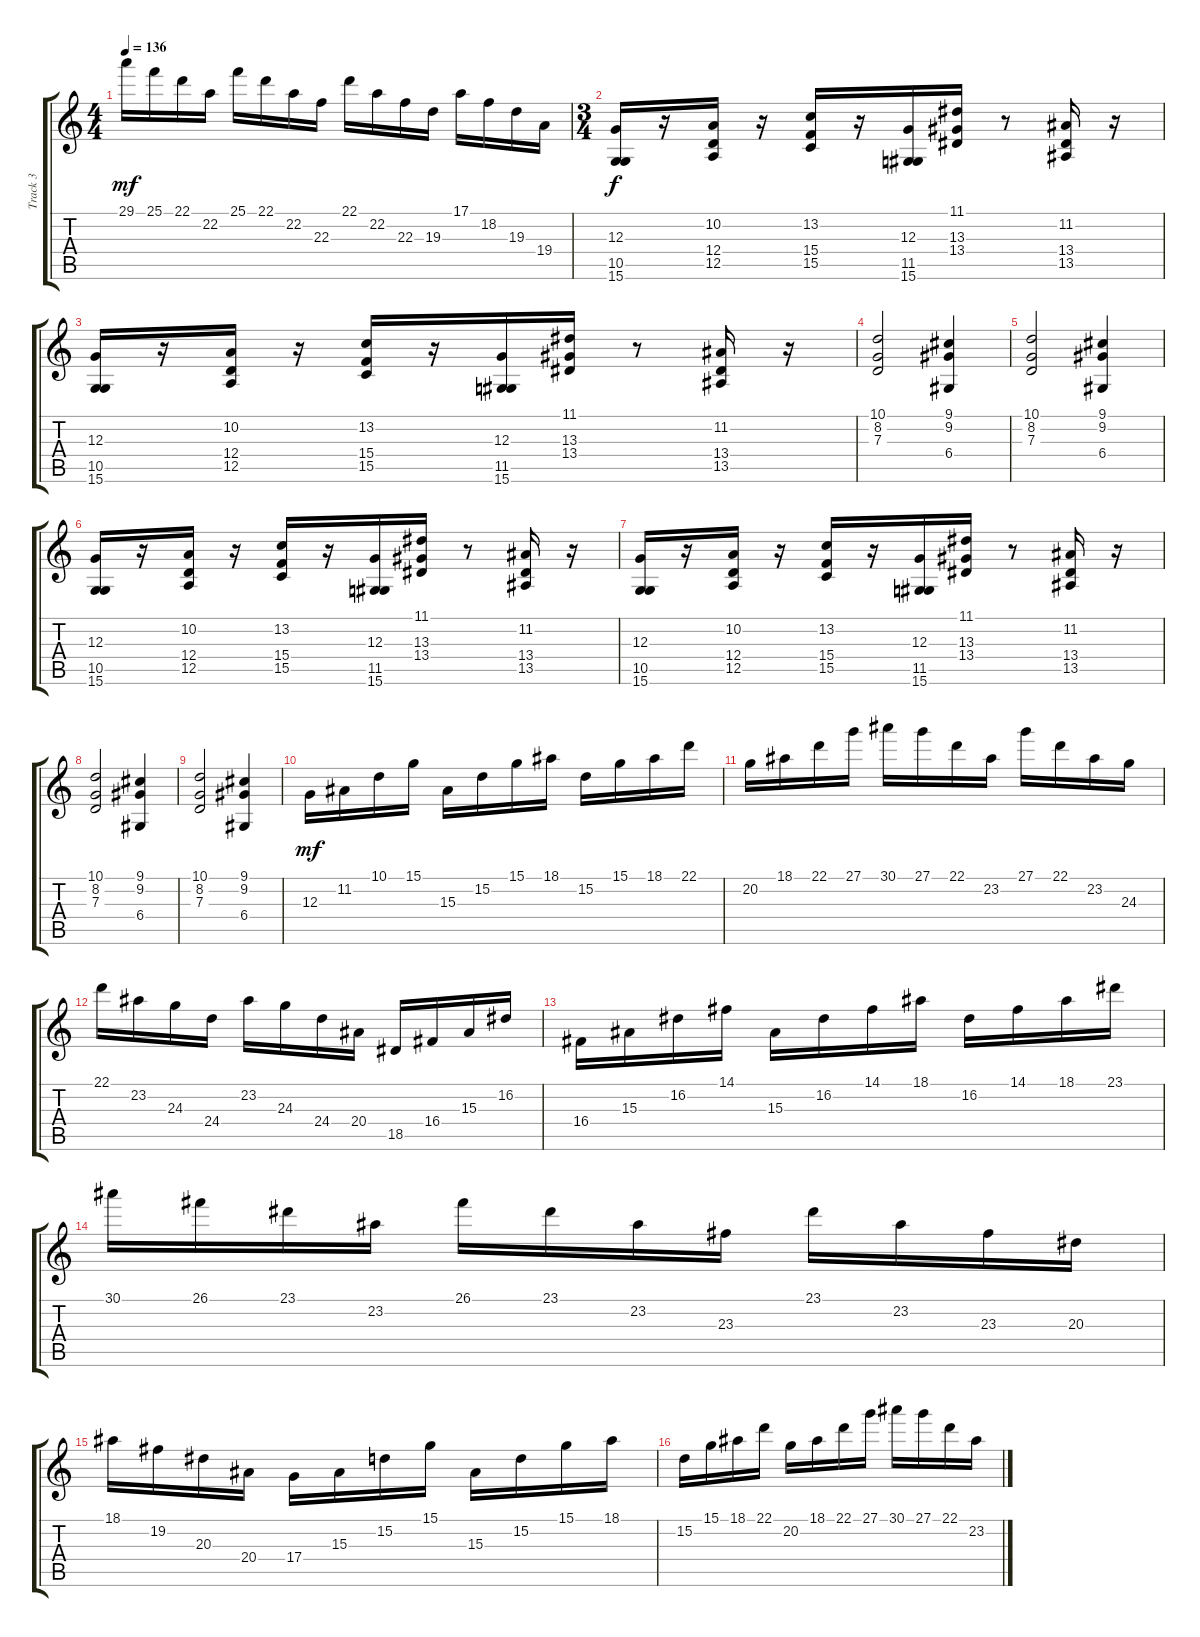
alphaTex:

\track ("Track 3" "Track 3") {instrument acousticgrandpiano}
\staff {score tabs}
\tuning (E4 B3 G3 D3 A2 E2) {hide}
\ts (4 4)
\tempo 136
\clef g2
\ks c
29.1.16{dy mf} 25.1.16 22.1.16 22.2.16 25.1.16 22.1.16 22.2.16 22.3.16 22.1.16 22.2.16 22.3.16 19.3.16 17.1.16 18.2.16 19.3.16 19.4.16 |
\ts (3 4)
(12.3 10.5 15.6).16{dy f instrument acousticgrandpiano} r.16 (10.2 12.4 12.5).16 r.16 (13.2 15.4 15.5).16 r.16 (12.3 11.5 15.6).16 (11.1 13.3 13.4).16 r.8 (11.2 13.4 13.5).16 r.16 |
(12.3 10.5 15.6).16 r.16 (10.2 12.4 12.5).16 r.16 (13.2 15.4 15.5).16 r.16 (12.3 11.5 15.6).16 (11.1 13.3 13.4).16 r.8 (11.2 13.4 13.5).16 r.16 |
(10.1 8.2 7.3).2{instrument drawbarorgan} (9.1 9.2 6.4).4 |
(10.1 8.2 7.3).2 (9.1 9.2 6.4).4 |
(12.3 10.5 15.6).16{instrument acousticgrandpiano} r.16 (10.2 12.4 12.5).16 r.16 (13.2 15.4 15.5).16 r.16 (12.3 11.5 15.6).16 (11.1 13.3 13.4).16 r.8 (11.2 13.4 13.5).16 r.16 |
(12.3 10.5 15.6).16 r.16 (10.2 12.4 12.5).16 r.16 (13.2 15.4 15.5).16 r.16 (12.3 11.5 15.6).16 (11.1 13.3 13.4).16 r.8 (11.2 13.4 13.5).16 r.16 |
(10.1 8.2 7.3).2{instrument drawbarorgan} (9.1 9.2 6.4).4 |
(10.1 8.2 7.3).2 (9.1 9.2 6.4).4 |
12.3.16{dy mf instrument ocarina} 11.2.16 10.1.16 15.1.16 15.3.16 15.2.16 15.1.16 18.1.16 15.2.16 15.1.16 18.1.16 22.1.16 |
20.2.16 18.1.16 22.1.16 27.1.16 30.1.16 27.1.16 22.1.16 23.2.16 27.1.16 22.1.16 23.2.16 24.3.16 |
22.1.16 23.2.16 24.3.16 24.4.16 23.2.16 24.3.16 24.4.16 20.4.16 18.5.16 16.4.16 15.3.16 16.2.16 |
16.4.16 15.3.16 16.2.16 14.1.16 15.3.16 16.2.16 14.1.16 18.1.16 16.2.16 14.1.16 18.1.16 23.1.16 |
30.1.16 26.1.16 23.1.16 23.2.16 26.1.16 23.1.16 23.2.16 23.3.16 23.1.16 23.2.16 23.3.16 20.3.16 |
18.1.16 19.2.16 20.3.16 20.4.16 17.4.16 15.3.16 15.2.16 15.1.16 15.3.16 15.2.16 15.1.16 18.1.16 |
15.2.16 15.1.16 18.1.16 22.1.16 20.2.16 18.1.16 22.1.16 27.1.16 30.1.16 27.1.16 22.1.16 23.2.16
